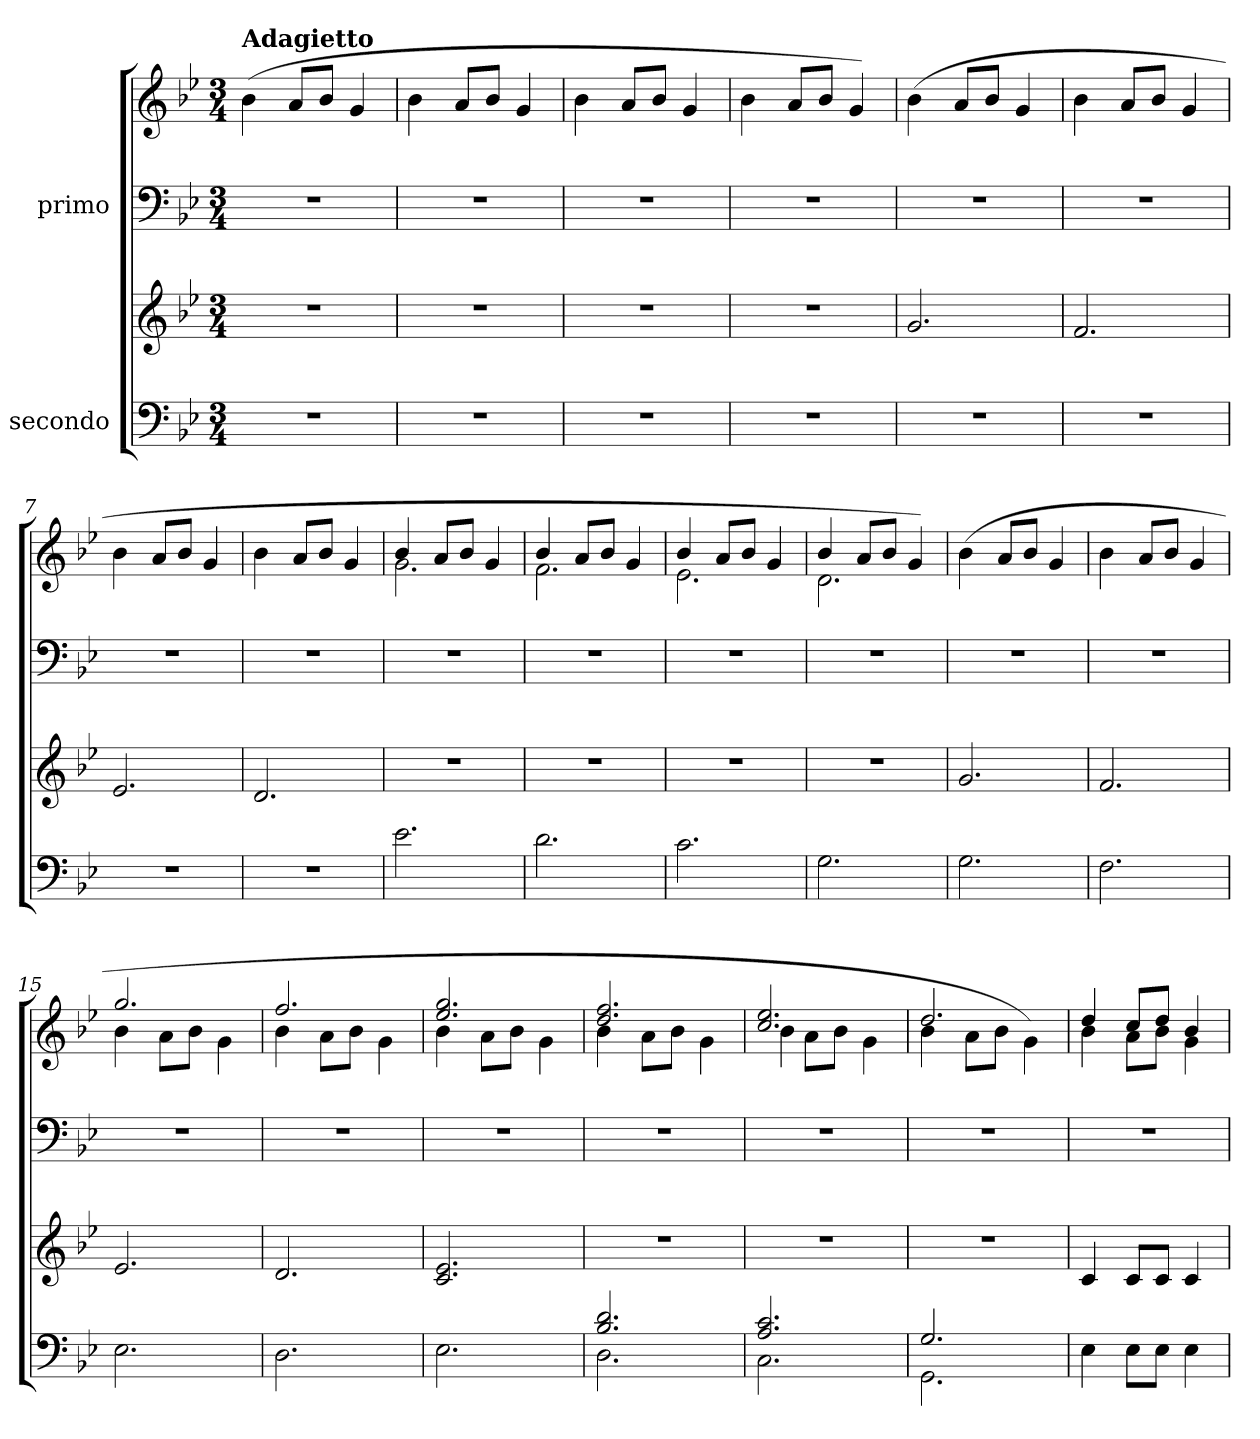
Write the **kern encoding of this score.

**kern	**kern	**kern	**kern
*part2	*part2	*part1	*part1
*staff4	*staff3	*staff2	*staff1
*I"secondo	*	*I"primo	*
*clefF4	*clefG2	*clefF4	*clefG2
*k[b-e-]	*k[b-e-]	*k[b-e-]	*k[b-e-]
*M3/4	*M3/4	*M3/4	*M3/4
*MM152	*MM152	*MM152	*MM152
=1	=1	=1	=1
!	!	!	!LO:TX:a:B:t=Adagietto
2.r	2.r	2.r	(>4b-\
.	.	.	8a/L
.	.	.	8b-/J
.	.	.	4g/
=2	=2	=2	=2
2.r	2.r	2.r	4b-\
.	.	.	8a/L
.	.	.	8b-/J
.	.	.	4g/
=3	=3	=3	=3
2.r	2.r	2.r	4b-\
.	.	.	8a/L
.	.	.	8b-/J
.	.	.	4g/
=4	=4	=4	=4
2.r	2.r	2.r	4b-\
.	.	.	8a/L
.	.	.	8b-/J
.	.	.	4g/)
=5	=5	=5	=5
2.r	(>2.g/	2.r	(>4b-\
.	.	.	8a/L
.	.	.	8b-/J
.	.	.	4g/
=6	=6	=6	=6
2.r	2.f/	2.r	4b-\
.	.	.	8a/L
.	.	.	8b-/J
.	.	.	4g/
=7	=7	=7	=7
2.r	2.e-/	2.r	4b-\
.	.	.	8a/L
.	.	.	8b-/J
.	.	.	4g/
=8	=8	=8	=8
2.r	2.d/	2.r	4b-\
.	.	.	8a/L
.	.	.	8b-/J
.	.	.	4g/
=9	=9	=9	=9
*	*	*	*^
2.e-\	2.r	2.r	4b-/	2.g\
.	.	.	8a/L	.
.	.	.	8b-/J	.
.	.	.	4g/	.
=10	=10	=10	=10	=10
2.d\	2.r	2.r	4b-/	2.f\
.	.	.	8a/L	.
.	.	.	8b-/J	.
.	.	.	4g/	.
=11	=11	=11	=11	=11
2.c\	2.r	2.r	4b-/	2.e-\
.	.	.	8a/L	.
.	.	.	8b-/J	.
.	.	.	4g/	.
=12	=12	=12	=12	=12
2.G\)	2.r	2.r	4b-/	2.d\
.	.	.	8a/L	.
.	.	.	8b-/J	.
.	.	.	4g/)	.
*	*	*	*v	*v
=13	=13	=13	=13
2.G\	(>2.g/	2.r	(>4b-\
.	.	.	8a/L
.	.	.	8b-/J
.	.	.	4g/
=14	=14	=14	=14
2.F\	2.f/	2.r	4b-\
.	.	.	8a/L
.	.	.	8b-/J
.	.	.	4g/
=15	=15	=15	=15
*	*	*	*^
2.E-\	2.e-/	2.r	2.gg/	4b-\
.	.	.	.	8a\L
.	.	.	.	8b-\J
.	.	.	.	4g\
=16	=16	=16	=16	=16
2.D\	2.d/	2.r	2.ff/	4b-\
.	.	.	.	8a\L
.	.	.	.	8b-\J
.	.	.	.	4g\
=17	=17	=17	=17	=17
2.E-\	2.c/ 2.e-/	2.r	2.ee-/ 2.gg/	4b-\
.	.	.	.	8a\L
.	.	.	.	8b-\J
.	.	.	.	4g\
=18	=18	=18	=18	=18
*^	*	*	*	*
2.B-/ 2.d/	2.D\	2.r	2.r	2.dd/ 2.ff/	4b-\
.	.	.	.	.	8a\L
.	.	.	.	.	8b-\J
.	.	.	.	.	4g\
=19	=19	=19	=19	=19	=19
2.A/ 2.c/	2.C\	2.r	2.r	2.cc/ 2.ee-/	4b-\
.	.	.	.	.	8a\L
.	.	.	.	.	8b-\J
.	.	.	.	.	4g\
=20	=20	=20	=20	=20	=20
2.G/)	2.GG\	2.r	2.r	2.dd/	4b-\
.	.	.	.	.	8a\L
.	.	.	.	.	8b-\J
.	.	.	.	.	4g\)
*v	*v	*	*	*	*
=21	=21	=21	=21	=21
4E-\	4c/	2.r	4dd/	4b-\
8E-\L	8c/L	.	8cc/L	8a\L
8E-\J	8c/J	.	8dd/J	8b-\J
4E-\	4c/	.	4b-/	4g\
*	*	*	*v	*v
=	=	=	=
*-	*-	*-	*-
